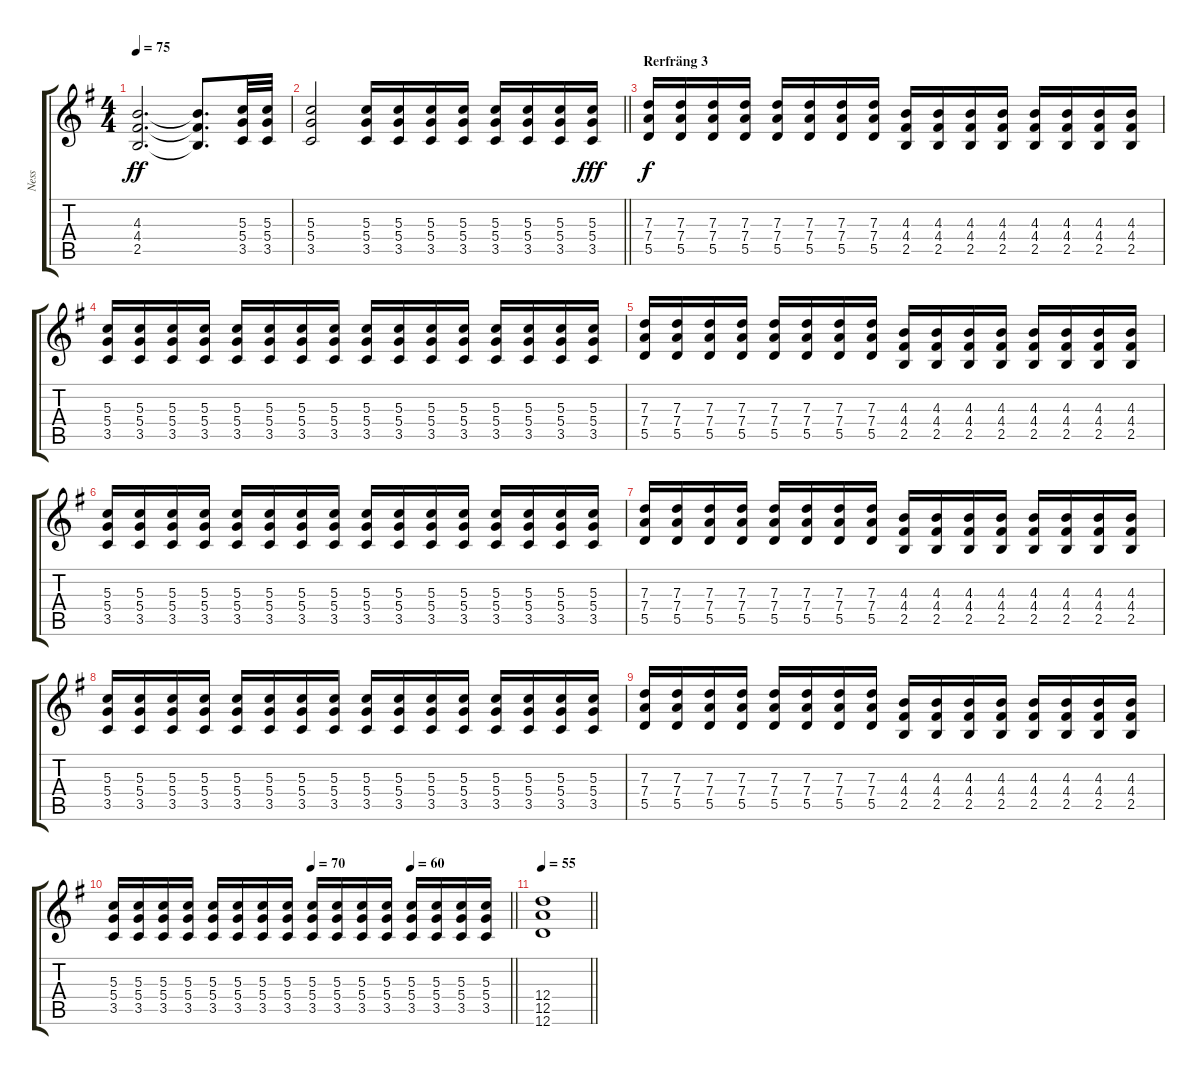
\track ("Ness" "Ness") {instrument acousticguitarsteel}
\staff {score tabs}
\tuning (E4 B3 G3 D3 A2 D2) {hide}
\ts (4 4)
\tempo 75
\clef g2
\ks g
(4.3 4.4 2.5).2{d dy ff} (4.3{t} 4.4{t} 2.5{t}).8{d} (5.3 5.4 3.5).32 (5.3 5.4 3.5).32 |
\barLineRight lightlight
(5.3 5.4 3.5).2 (5.3 5.4 3.5).16 (5.3 5.4 3.5).16 (5.3 5.4 3.5).16 (5.3 5.4 3.5).16 (5.3 5.4 3.5).16 (5.3 5.4 3.5).16 (5.3 5.4 3.5).16 (5.3 5.4 3.5).16{dy fff} |
\section ("" "Rerfräng 3")
(7.3 7.4 5.5).16{dy f volume 10} (7.3 7.4 5.5).16 (7.3 7.4 5.5).16 (7.3 7.4 5.5).16 (7.3 7.4 5.5).16 (7.3 7.4 5.5).16 (7.3 7.4 5.5).16 (7.3 7.4 5.5).16 (4.3 4.4 2.5).16 (4.3 4.4 2.5).16 (4.3 4.4 2.5).16 (4.3 4.4 2.5).16 (4.3 4.4 2.5).16 (4.3 4.4 2.5).16 (4.3 4.4 2.5).16 (4.3 4.4 2.5).16 |
(5.3 5.4 3.5).16 (5.3 5.4 3.5).16 (5.3 5.4 3.5).16 (5.3 5.4 3.5).16 (5.3 5.4 3.5).16 (5.3 5.4 3.5).16 (5.3 5.4 3.5).16 (5.3 5.4 3.5).16 (5.3 5.4 3.5).16 (5.3 5.4 3.5).16 (5.3 5.4 3.5).16 (5.3 5.4 3.5).16 (5.3 5.4 3.5).16 (5.3 5.4 3.5).16 (5.3 5.4 3.5).16 (5.3 5.4 3.5).16 |
(7.3 7.4 5.5).16 (7.3 7.4 5.5).16 (7.3 7.4 5.5).16 (7.3 7.4 5.5).16 (7.3 7.4 5.5).16 (7.3 7.4 5.5).16 (7.3 7.4 5.5).16 (7.3 7.4 5.5).16 (4.3 4.4 2.5).16 (4.3 4.4 2.5).16 (4.3 4.4 2.5).16 (4.3 4.4 2.5).16 (4.3 4.4 2.5).16 (4.3 4.4 2.5).16 (4.3 4.4 2.5).16 (4.3 4.4 2.5).16 |
(5.3 5.4 3.5).16 (5.3 5.4 3.5).16 (5.3 5.4 3.5).16 (5.3 5.4 3.5).16 (5.3 5.4 3.5).16 (5.3 5.4 3.5).16 (5.3 5.4 3.5).16 (5.3 5.4 3.5).16 (5.3 5.4 3.5).16 (5.3 5.4 3.5).16 (5.3 5.4 3.5).16 (5.3 5.4 3.5).16 (5.3 5.4 3.5).16 (5.3 5.4 3.5).16 (5.3 5.4 3.5).16 (5.3 5.4 3.5).16 |
(7.3 7.4 5.5).16 (7.3 7.4 5.5).16 (7.3 7.4 5.5).16 (7.3 7.4 5.5).16 (7.3 7.4 5.5).16 (7.3 7.4 5.5).16 (7.3 7.4 5.5).16 (7.3 7.4 5.5).16 (4.3 4.4 2.5).16 (4.3 4.4 2.5).16 (4.3 4.4 2.5).16 (4.3 4.4 2.5).16 (4.3 4.4 2.5).16 (4.3 4.4 2.5).16 (4.3 4.4 2.5).16 (4.3 4.4 2.5).16 |
(5.3 5.4 3.5).16 (5.3 5.4 3.5).16 (5.3 5.4 3.5).16 (5.3 5.4 3.5).16 (5.3 5.4 3.5).16 (5.3 5.4 3.5).16 (5.3 5.4 3.5).16 (5.3 5.4 3.5).16 (5.3 5.4 3.5).16 (5.3 5.4 3.5).16 (5.3 5.4 3.5).16 (5.3 5.4 3.5).16 (5.3 5.4 3.5).16 (5.3 5.4 3.5).16 (5.3 5.4 3.5).16 (5.3 5.4 3.5).16 |
(7.3 7.4 5.5).16 (7.3 7.4 5.5).16 (7.3 7.4 5.5).16 (7.3 7.4 5.5).16 (7.3 7.4 5.5).16 (7.3 7.4 5.5).16 (7.3 7.4 5.5).16 (7.3 7.4 5.5).16 (4.3 4.4 2.5).16 (4.3 4.4 2.5).16 (4.3 4.4 2.5).16 (4.3 4.4 2.5).16 (4.3 4.4 2.5).16 (4.3 4.4 2.5).16 (4.3 4.4 2.5).16 (4.3 4.4 2.5).16 |
\tempo (70 0.5)
\tempo (60 0.75)
\barLineRight lightlight
(5.3 5.4 3.5).16 (5.3 5.4 3.5).16 (5.3 5.4 3.5).16 (5.3 5.4 3.5).16 (5.3 5.4 3.5).16 (5.3 5.4 3.5).16 (5.3 5.4 3.5).16 (5.3 5.4 3.5).16 (5.3 5.4 3.5).16 (5.3 5.4 3.5).16 (5.3 5.4 3.5).16 (5.3 5.4 3.5).16 (5.3 5.4 3.5).16 (5.3 5.4 3.5).16 (5.3 5.4 3.5).16 (5.3 5.4 3.5).16 |
\tempo 55
\barLineRight lightlight
(12.4 12.5 12.6).1
